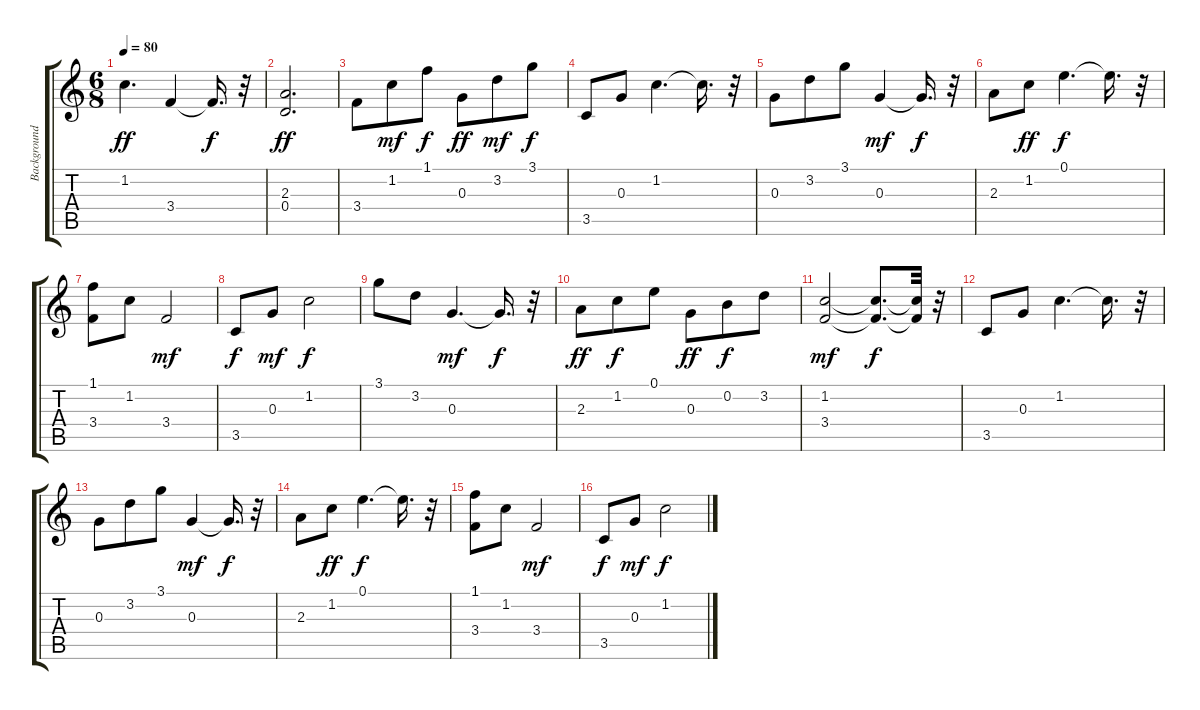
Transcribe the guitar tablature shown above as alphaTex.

\track ("Background (distortion)" "Background") {instrument distortionguitar}
\staff {score tabs}
\tuning (E4 B3 G3 D3 A2 E2) {hide}
\ts (6 8)
\tempo 80
\clef g2
\ks c
1.2.4{d dy ff} 3.4.4 3.4{t}.16{d dy f} r.32 |
(2.3 0.4).2{d dy ff} |
3.4.8 1.2.8{dy mf} 1.1.8{dy f} 0.3.8{dy ff} 3.2.8{dy mf} 3.1.8{dy f} |
3.5.8 0.3.8 1.2.4{d} 1.2{t}.16{d} r.32 |
0.3.8 3.2.8 3.1.8 0.3.4{dy mf} 0.3{t}.16{d dy f} r.32 |
2.3.8 1.2.8{dy ff} 0.1.4{d dy f} 0.1{t}.16{d} r.32 |
(1.1 3.4).8 1.2.8 3.4.2{dy mf} |
3.5.8{dy f} 0.3.8{dy mf} 1.2.2{dy f} |
3.1.8 3.2.8 0.3.4{d dy mf} 0.3{t}.16{d dy f} r.32 |
2.3.8{dy ff} 1.2.8{dy f} 0.1.8 0.3.8{dy ff} 0.2.8{dy f} 3.2.8 |
(1.2 3.4).2{dy mf} (1.2{t} 3.4{t}).8{d dy f} (1.2{t} 3.4{t}).32 r.32 |
3.5.8 0.3.8 1.2.4{d} 1.2{t}.16{d} r.32 |
0.3.8 3.2.8 3.1.8 0.3.4{dy mf} 0.3{t}.16{d dy f} r.32 |
2.3.8 1.2.8{dy ff} 0.1.4{d dy f} 0.1{t}.16{d} r.32 |
(1.1 3.4).8 1.2.8 3.4.2{dy mf} |
3.5.8{dy f} 0.3.8{dy mf} 1.2.2{dy f}
